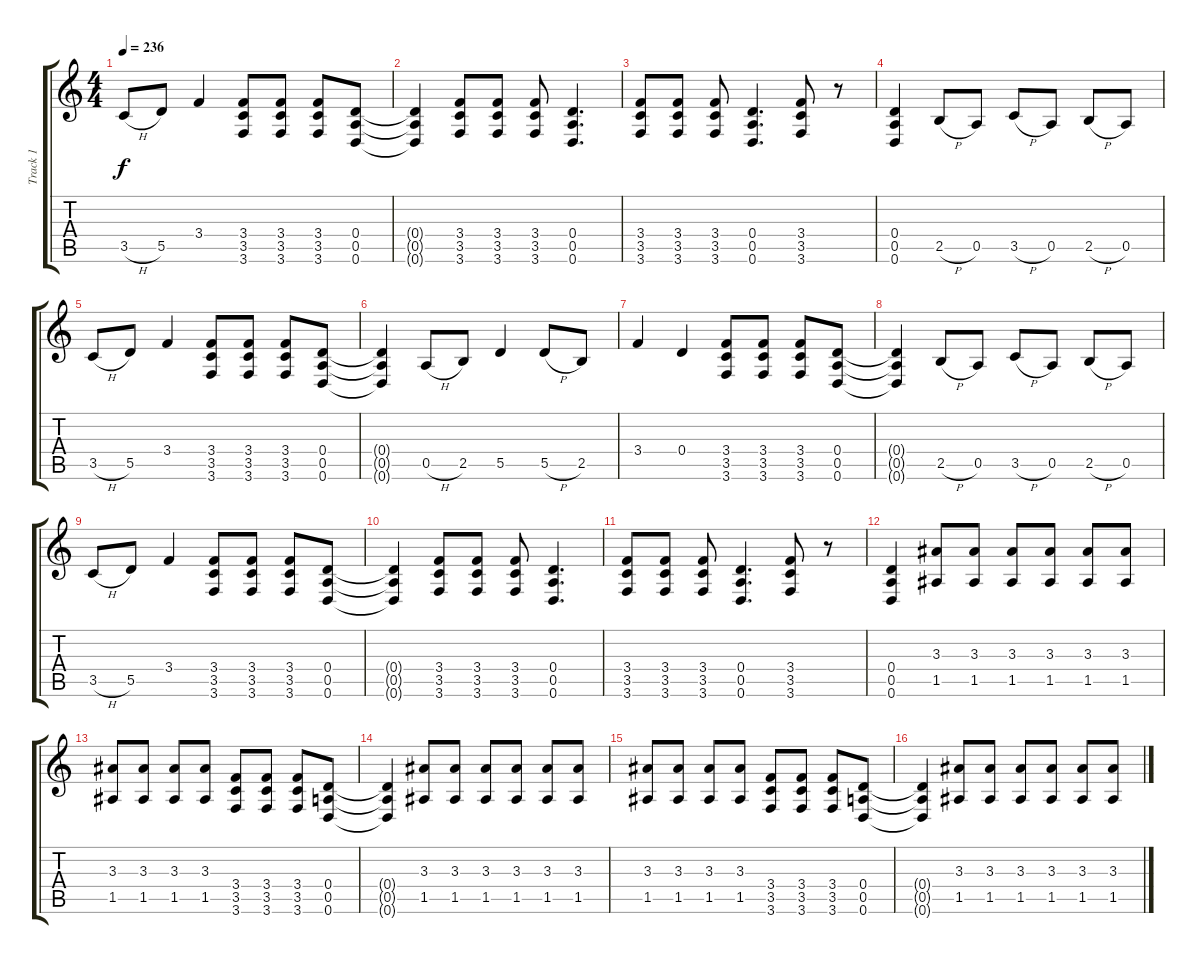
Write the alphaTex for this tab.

\track ("Track 1" "Track 1") {instrument distortionguitar}
\staff {score tabs}
\tuning (E4 B3 G3 D3 A2 D2) {hide}
\ts (4 4)
\tempo 236
\clef g2
\ks c
3.5{h}.8{dy f} 5.5.8 3.4.4 (3.4 3.5 3.6).8 (3.4 3.5 3.6).8 (3.4 3.5 3.6).8 (0.4 0.5 0.6).8 |
(0.4{t} 0.5{t} 0.6{t}).4 (3.4 3.5 3.6).8 (3.4 3.5 3.6).8 (3.4 3.5 3.6).8 (0.4 0.5 0.6).4{d} |
(3.4 3.5 3.6).8 (3.4 3.5 3.6).8 (3.4 3.5 3.6).8 (0.4 0.5 0.6).4{d} (3.4 3.5 3.6).8 r.8 |
(0.4 0.5 0.6).4 2.5{h}.8 0.5.8 3.5{h}.8 0.5.8 2.5{h}.8 0.5.8 |
3.5{h}.8 5.5.8 3.4.4 (3.4 3.5 3.6).8 (3.4 3.5 3.6).8 (3.4 3.5 3.6).8 (0.4 0.5 0.6).8 |
(0.4{t} 0.5{t} 0.6{t}).4 0.5{h}.8 2.5.8 5.5.4 5.5{h}.8 2.5.8 |
3.4.4 0.4.4 (3.4 3.5 3.6).8 (3.4 3.5 3.6).8 (3.4 3.5 3.6).8 (0.4 0.5 0.6).8 |
(0.4{t} 0.5{t} 0.6{t}).4 2.5{h}.8 0.5.8 3.5{h}.8 0.5.8 2.5{h}.8 0.5.8 |
3.5{h}.8 5.5.8 3.4.4 (3.4 3.5 3.6).8 (3.4 3.5 3.6).8 (3.4 3.5 3.6).8 (0.4 0.5 0.6).8 |
(0.4{t} 0.5{t} 0.6{t}).4 (3.4 3.5 3.6).8 (3.4 3.5 3.6).8 (3.4 3.5 3.6).8 (0.4 0.5 0.6).4{d} |
(3.4 3.5 3.6).8 (3.4 3.5 3.6).8 (3.4 3.5 3.6).8 (0.4 0.5 0.6).4{d} (3.4 3.5 3.6).8 r.8 |
(0.4 0.5 0.6).4 (3.3 1.5).8 (3.3 1.5).8 (3.3 1.5).8 (3.3 1.5).8 (3.3 1.5).8 (3.3 1.5).8 |
(3.3 1.5).8 (3.3 1.5).8 (3.3 1.5).8 (3.3 1.5).8 (3.4 3.5 3.6).8 (3.4 3.5 3.6).8 (3.4 3.5 3.6).8 (0.4 0.5 0.6).8 |
(0.4{t} 0.5{t} 0.6{t}).4 (3.3 1.5).8 (3.3 1.5).8 (3.3 1.5).8 (3.3 1.5).8 (3.3 1.5).8 (3.3 1.5).8 |
(3.3 1.5).8 (3.3 1.5).8 (3.3 1.5).8 (3.3 1.5).8 (3.4 3.5 3.6).8 (3.4 3.5 3.6).8 (3.4 3.5 3.6).8 (0.4 0.5 0.6).8 |
(0.4{t} 0.5{t} 0.6{t}).4 (3.3 1.5).8 (3.3 1.5).8 (3.3 1.5).8 (3.3 1.5).8 (3.3 1.5).8 (3.3 1.5).8
